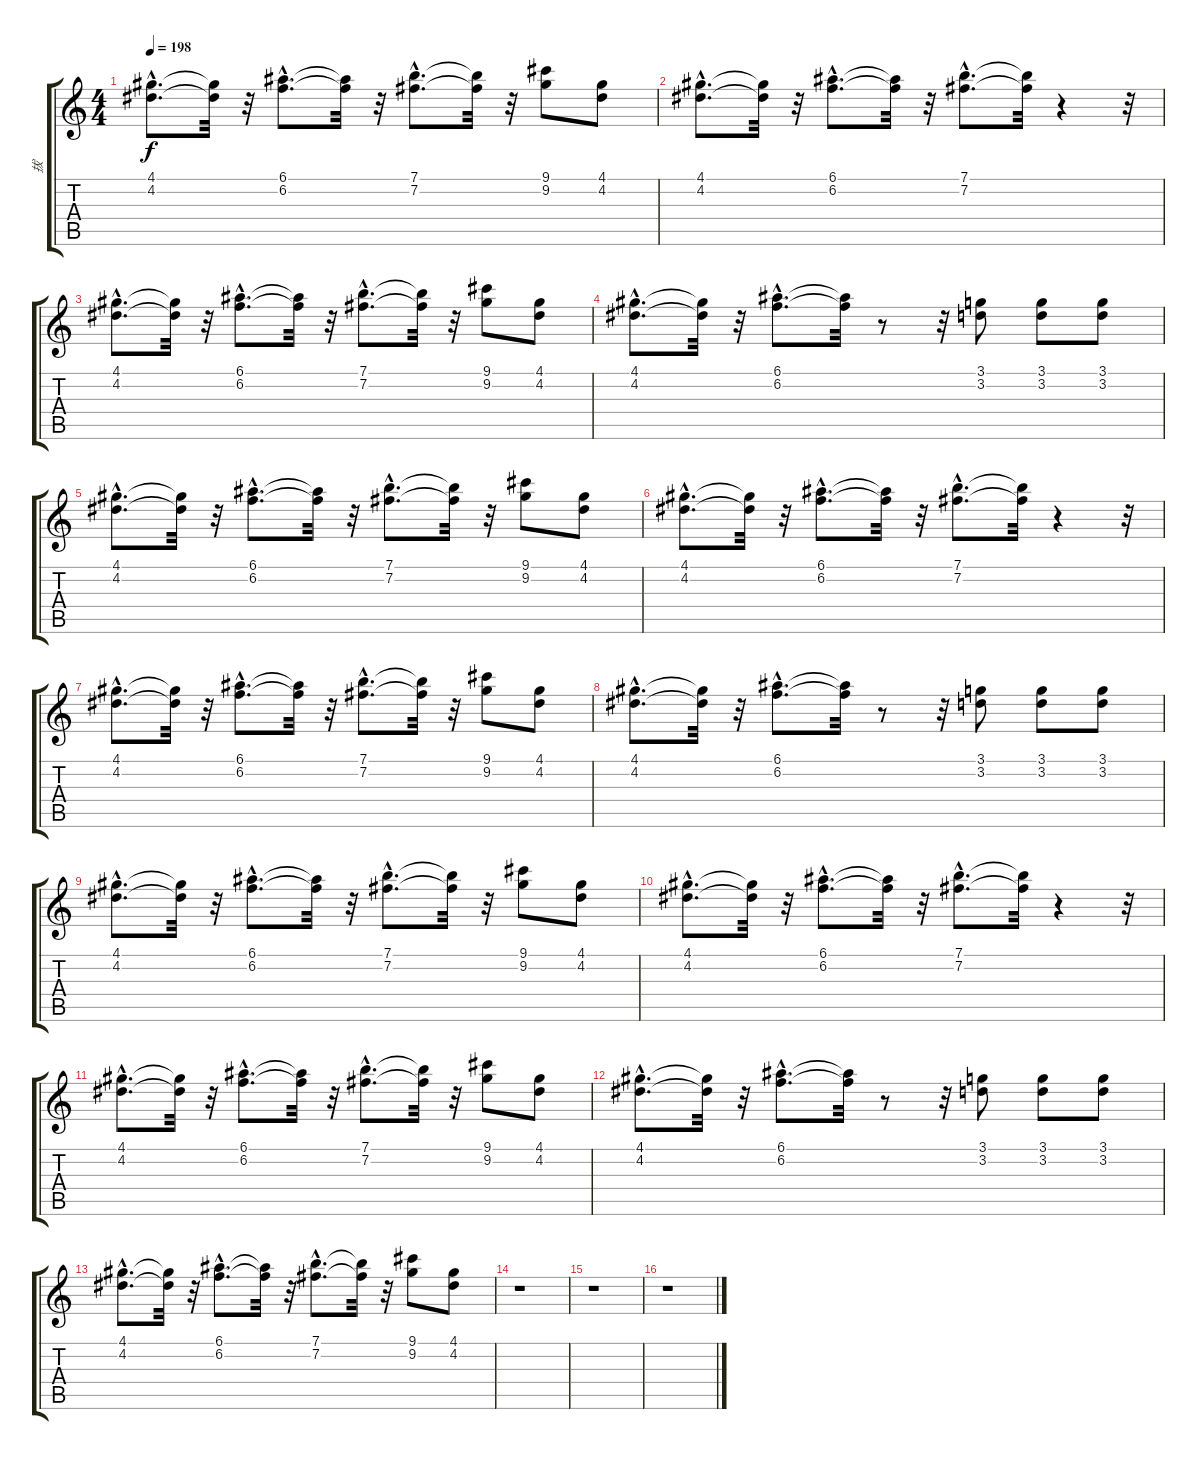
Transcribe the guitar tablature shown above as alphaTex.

\track ("拔" "拔") {instrument distortionguitar}
\staff {score tabs}
\tuning (E4 B3 G3 D3 A2 E2) {hide}
\ts (4 4)
\tempo 198
\clef g2
\ks c
(4.1{hac} 4.2{hac}).8{d dy f} (4.1{t} 4.2{t}).32 r.32 (6.1{hac} 6.2{hac}).8{d} (6.1{t} 6.2{t}).32 r.32 (7.1{hac} 7.2{hac}).8{d} (7.1{t} 7.2{t}).32 r.32 (9.1 9.2).8 (4.1 4.2).8 |
(4.1{hac} 4.2{hac}).8{d} (4.1{t} 4.2{t}).32 r.32 (6.1{hac} 6.2{hac}).8{d} (6.1{t} 6.2{t}).32 r.32 (7.1{hac} 7.2{hac}).8{d} (7.1{t} 7.2{t}).32 r.4 r.32 |
(4.1{hac} 4.2{hac}).8{d} (4.1{t} 4.2{t}).32 r.32 (6.1{hac} 6.2{hac}).8{d} (6.1{t} 6.2{t}).32 r.32 (7.1{hac} 7.2{hac}).8{d} (7.1{t} 7.2{t}).32 r.32 (9.1 9.2).8 (4.1 4.2).8 |
(4.1{hac} 4.2{hac}).8{d} (4.1{t} 4.2{t}).32 r.32 (6.1{hac} 6.2{hac}).8{d} (6.1{t} 6.2{t}).32 r.8 r.32 (3.1 3.2).8 (3.1 3.2).8 (3.1 3.2).8 |
(4.1{hac} 4.2{hac}).8{d} (4.1{t} 4.2{t}).32 r.32 (6.1{hac} 6.2{hac}).8{d} (6.1{t} 6.2{t}).32 r.32 (7.1{hac} 7.2{hac}).8{d} (7.1{t} 7.2{t}).32 r.32 (9.1 9.2).8 (4.1 4.2).8 |
(4.1{hac} 4.2{hac}).8{d} (4.1{t} 4.2{t}).32 r.32 (6.1{hac} 6.2{hac}).8{d} (6.1{t} 6.2{t}).32 r.32 (7.1{hac} 7.2{hac}).8{d} (7.1{t} 7.2{t}).32 r.4 r.32 |
(4.1{hac} 4.2{hac}).8{d} (4.1{t} 4.2{t}).32 r.32 (6.1{hac} 6.2{hac}).8{d} (6.1{t} 6.2{t}).32 r.32 (7.1{hac} 7.2{hac}).8{d} (7.1{t} 7.2{t}).32 r.32 (9.1 9.2).8 (4.1 4.2).8 |
(4.1{hac} 4.2{hac}).8{d} (4.1{t} 4.2{t}).32 r.32 (6.1{hac} 6.2{hac}).8{d} (6.1{t} 6.2{t}).32 r.8 r.32 (3.1 3.2).8 (3.1 3.2).8 (3.1 3.2).8 |
(4.1{hac} 4.2{hac}).8{d} (4.1{t} 4.2{t}).32 r.32 (6.1{hac} 6.2{hac}).8{d} (6.1{t} 6.2{t}).32 r.32 (7.1{hac} 7.2{hac}).8{d} (7.1{t} 7.2{t}).32 r.32 (9.1 9.2).8 (4.1 4.2).8 |
(4.1{hac} 4.2{hac}).8{d} (4.1{t} 4.2{t}).32 r.32 (6.1{hac} 6.2{hac}).8{d} (6.1{t} 6.2{t}).32 r.32 (7.1{hac} 7.2{hac}).8{d} (7.1{t} 7.2{t}).32 r.4 r.32 |
(4.1{hac} 4.2{hac}).8{d} (4.1{t} 4.2{t}).32 r.32 (6.1{hac} 6.2{hac}).8{d} (6.1{t} 6.2{t}).32 r.32 (7.1{hac} 7.2{hac}).8{d} (7.1{t} 7.2{t}).32 r.32 (9.1 9.2).8 (4.1 4.2).8 |
(4.1{hac} 4.2{hac}).8{d} (4.1{t} 4.2{t}).32 r.32 (6.1{hac} 6.2{hac}).8{d} (6.1{t} 6.2{t}).32 r.8 r.32 (3.1 3.2).8 (3.1 3.2).8 (3.1 3.2).8 |
(4.1{hac} 4.2{hac}).8{d} (4.1{t} 4.2{t}).32 r.32 (6.1{hac} 6.2{hac}).8{d} (6.1{t} 6.2{t}).32 r.32 (7.1{hac} 7.2{hac}).8{d} (7.1{t} 7.2{t}).32 r.32 (9.1 9.2).8 (4.1 4.2).8 |
r.1 |
r.1 |
r.1
